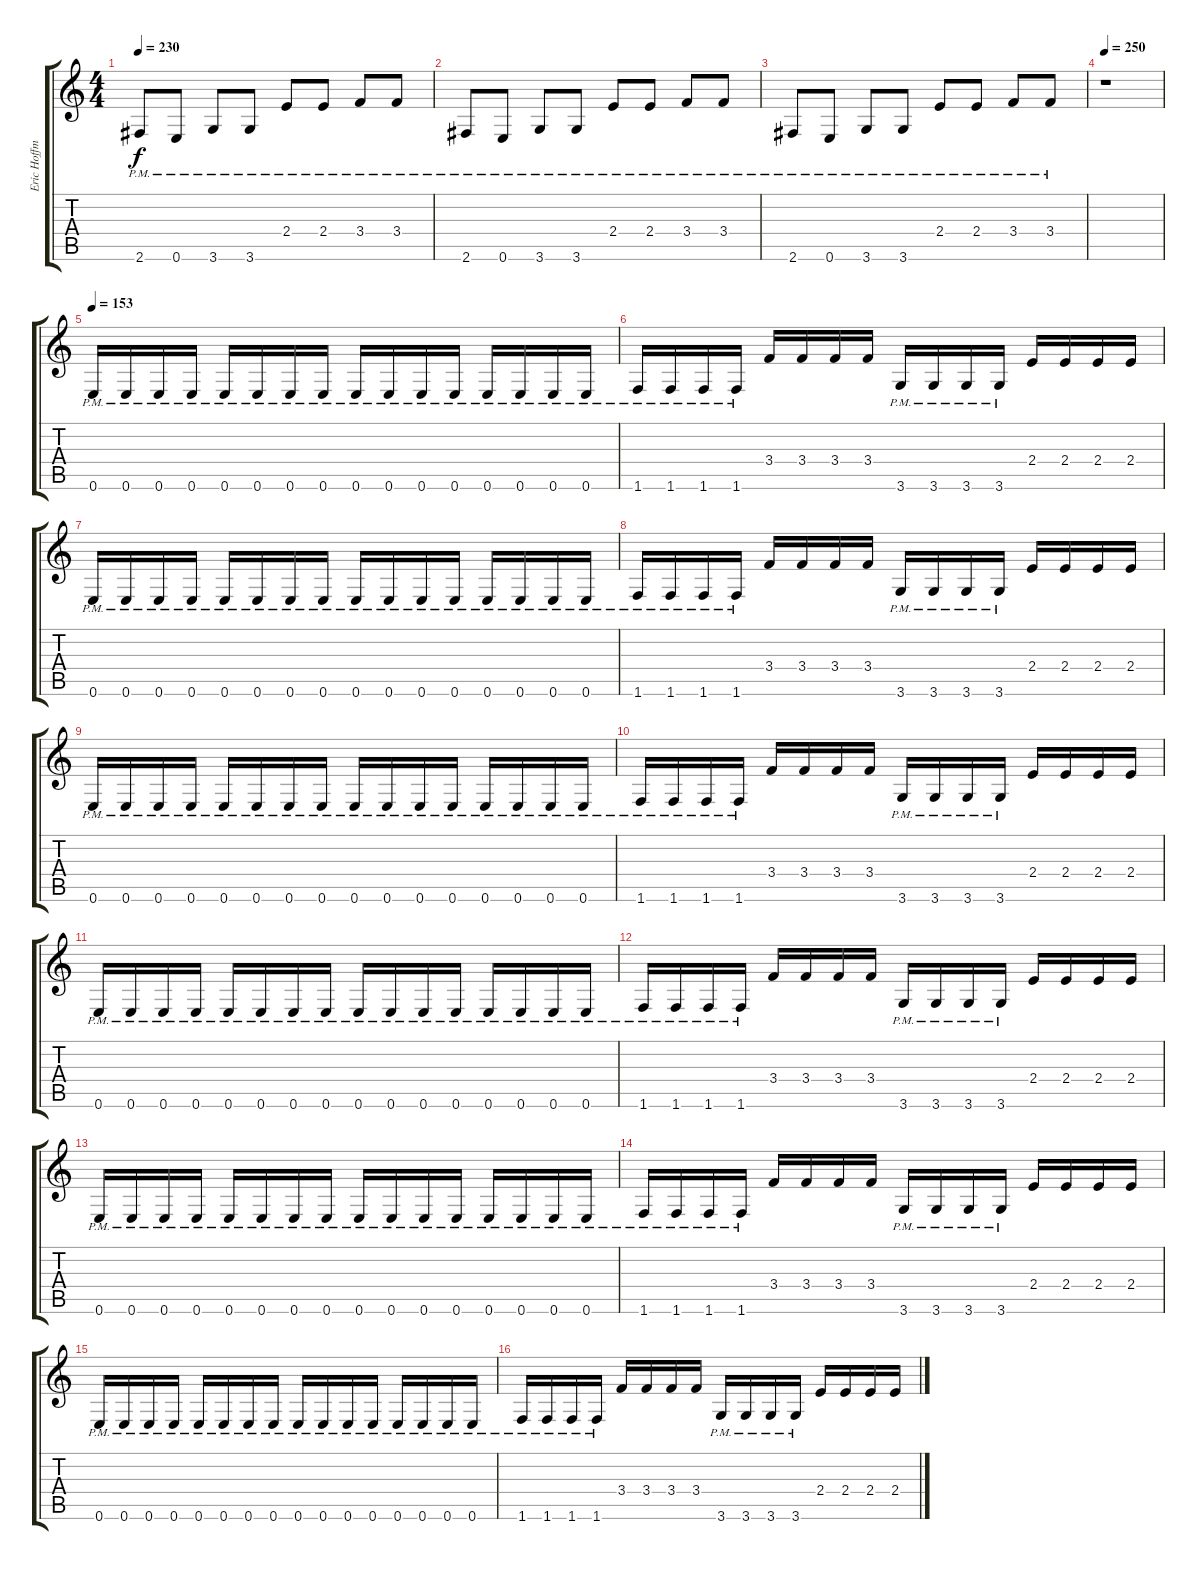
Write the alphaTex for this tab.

\track ("Eric Hoffman" "Eric Hoffm") {instrument distortionguitar}
\staff {score tabs}
\tuning (E4 B3 G3 D3 A2 E2) {hide}
\ts (4 4)
\tempo 230
\clef g2
\ks c
2.6{pm}.8{dy f instrument distortionguitar} 0.6{pm}.8 3.6{pm}.8 3.6{pm}.8 2.4{pm}.8 2.4{pm}.8 3.4{pm}.8 3.4{pm}.8 |
2.6{pm}.8 0.6{pm}.8 3.6{pm}.8 3.6{pm}.8 2.4{pm}.8 2.4{pm}.8 3.4{pm}.8 3.4{pm}.8 |
2.6{pm}.8 0.6{pm}.8 3.6{pm}.8 3.6{pm}.8 2.4{pm}.8 2.4{pm}.8 3.4{pm}.8 3.4{pm}.8 |
\tempo 250
r.1 |
\tempo 153
0.6{pm}.16 0.6{pm}.16 0.6{pm}.16 0.6{pm}.16 0.6{pm}.16 0.6{pm}.16 0.6{pm}.16 0.6{pm}.16 0.6{pm}.16 0.6{pm}.16 0.6{pm}.16 0.6{pm}.16 0.6{pm}.16 0.6{pm}.16 0.6{pm}.16 0.6{pm}.16 |
1.6{pm}.16 1.6{pm}.16 1.6{pm}.16 1.6{pm}.16 3.4.16 3.4.16 3.4.16 3.4.16 3.6{pm}.16 3.6{pm}.16 3.6{pm}.16 3.6{pm}.16 2.4.16 2.4.16 2.4.16 2.4.16 |
0.6{pm}.16 0.6{pm}.16 0.6{pm}.16 0.6{pm}.16 0.6{pm}.16 0.6{pm}.16 0.6{pm}.16 0.6{pm}.16 0.6{pm}.16 0.6{pm}.16 0.6{pm}.16 0.6{pm}.16 0.6{pm}.16 0.6{pm}.16 0.6{pm}.16 0.6{pm}.16 |
1.6{pm}.16 1.6{pm}.16 1.6{pm}.16 1.6{pm}.16 3.4.16 3.4.16 3.4.16 3.4.16 3.6{pm}.16 3.6{pm}.16 3.6{pm}.16 3.6{pm}.16 2.4.16 2.4.16 2.4.16 2.4.16 |
0.6{pm}.16 0.6{pm}.16 0.6{pm}.16 0.6{pm}.16 0.6{pm}.16 0.6{pm}.16 0.6{pm}.16 0.6{pm}.16 0.6{pm}.16 0.6{pm}.16 0.6{pm}.16 0.6{pm}.16 0.6{pm}.16 0.6{pm}.16 0.6{pm}.16 0.6{pm}.16 |
1.6{pm}.16 1.6{pm}.16 1.6{pm}.16 1.6{pm}.16 3.4.16 3.4.16 3.4.16 3.4.16 3.6{pm}.16 3.6{pm}.16 3.6{pm}.16 3.6{pm}.16 2.4.16 2.4.16 2.4.16 2.4.16 |
0.6{pm}.16 0.6{pm}.16 0.6{pm}.16 0.6{pm}.16 0.6{pm}.16 0.6{pm}.16 0.6{pm}.16 0.6{pm}.16 0.6{pm}.16 0.6{pm}.16 0.6{pm}.16 0.6{pm}.16 0.6{pm}.16 0.6{pm}.16 0.6{pm}.16 0.6{pm}.16 |
1.6{pm}.16 1.6{pm}.16 1.6{pm}.16 1.6{pm}.16 3.4.16 3.4.16 3.4.16 3.4.16 3.6{pm}.16 3.6{pm}.16 3.6{pm}.16 3.6{pm}.16 2.4.16 2.4.16 2.4.16 2.4.16 |
0.6{pm}.16 0.6{pm}.16 0.6{pm}.16 0.6{pm}.16 0.6{pm}.16 0.6{pm}.16 0.6{pm}.16 0.6{pm}.16 0.6{pm}.16 0.6{pm}.16 0.6{pm}.16 0.6{pm}.16 0.6{pm}.16 0.6{pm}.16 0.6{pm}.16 0.6{pm}.16 |
1.6{pm}.16 1.6{pm}.16 1.6{pm}.16 1.6{pm}.16 3.4.16 3.4.16 3.4.16 3.4.16 3.6{pm}.16 3.6{pm}.16 3.6{pm}.16 3.6{pm}.16 2.4.16 2.4.16 2.4.16 2.4.16 |
0.6{pm}.16 0.6{pm}.16 0.6{pm}.16 0.6{pm}.16 0.6{pm}.16 0.6{pm}.16 0.6{pm}.16 0.6{pm}.16 0.6{pm}.16 0.6{pm}.16 0.6{pm}.16 0.6{pm}.16 0.6{pm}.16 0.6{pm}.16 0.6{pm}.16 0.6{pm}.16 |
1.6{pm}.16 1.6{pm}.16 1.6{pm}.16 1.6{pm}.16 3.4.16 3.4.16 3.4.16 3.4.16 3.6{pm}.16 3.6{pm}.16 3.6{pm}.16 3.6{pm}.16 2.4.16 2.4.16 2.4.16 2.4.16
